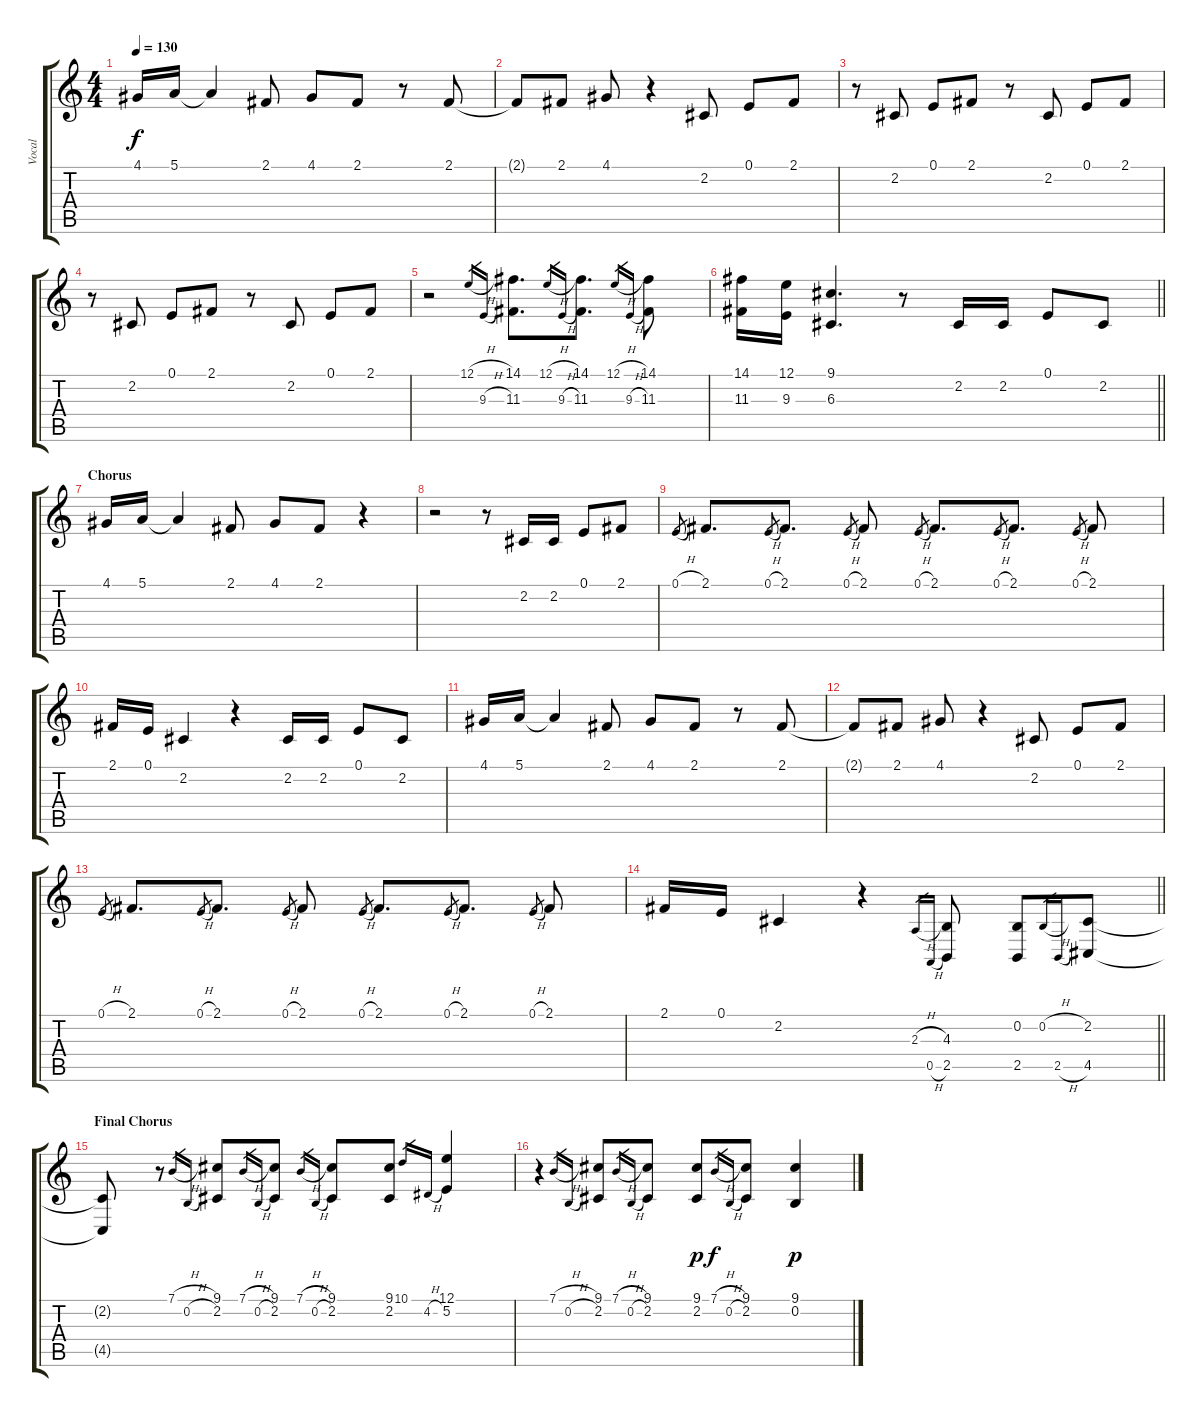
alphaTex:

\track ("Vocal" "Vocal") {instrument lead2sawtooth}
\staff {score tabs}
\tuning (E4 B3 G3 D3 A2 E2) {hide}
\ts (4 4)
\tempo 130
\clef g2
\ks c
4.1.16{dy f} 5.1.16 5.1{t}.4 2.1.8 4.1.8 2.1.8 r.8 2.1.8 |
2.1{t}.8 2.1.8 4.1.8 r.4 2.2.8 0.1.8 2.1.8 |
r.8 2.2.8 0.1.8 2.1.8 r.8 2.2.8 0.1.8 2.1.8 |
r.8 2.2.8 0.1.8 2.1.8 r.8 2.2.8 0.1.8 2.1.8 |
r.2 12.1{h}.16{gr} 9.3{h}.16{gr} (14.1 11.3).8{d} 12.1{h}.16{gr} 9.3{h}.16{gr} (14.1 11.3).8{d} 12.1{h}.16{gr} 9.3{h}.16{gr} (14.1 11.3).8 |
\barLineRight lightlight
(14.1 11.3).16 (12.1 9.3).16 (9.1 6.3).4{d} r.8 2.2.16 2.2.16 0.1.8 2.2.8 |
\section ("" "Chorus")
4.1.16 5.1.16 5.1{t}.4 2.1.8 4.1.8 2.1.8 r.4 |
r.2 r.8 2.2.16 2.2.16 0.1.8 2.1.8 |
0.1{h}.8{gr} 2.1.8{d} 0.1{h}.8{gr} 2.1.8{d} 0.1{h}.8{gr} 2.1.8 0.1{h}.8{gr} 2.1.8{d} 0.1{h}.8{gr} 2.1.8{d} 0.1{h}.8{gr} 2.1.8 |
2.1.16 0.1.16 2.2.4 r.4 2.2.16 2.2.16 0.1.8 2.2.8 |
4.1.16 5.1.16 5.1{t}.4 2.1.8 4.1.8 2.1.8 r.8 2.1.8 |
2.1{t}.8 2.1.8 4.1.8 r.4 2.2.8 0.1.8 2.1.8 |
0.1{h}.8{gr} 2.1.8{d} 0.1{h}.8{gr} 2.1.8{d} 0.1{h}.8{gr} 2.1.8 0.1{h}.8{gr} 2.1.8{d} 0.1{h}.8{gr} 2.1.8{d} 0.1{h}.8{gr} 2.1.8 |
\barLineRight lightlight
2.1.16 0.1.16 2.2.4 r.4 2.3{h}.16{gr} 0.5{h}.16{gr} (4.3 2.5).8 (0.2 2.5).8 0.2{h}.16{gr} 2.5{h}.16{gr} (2.2 4.5).8 |
\section ("" "Final Chorus")
(2.2{t} 4.5{t}).8 r.8 7.1{h}.16{gr} 0.2{h}.16{gr} (9.1 2.2).8 7.1{h}.16{gr} 0.2{h}.16{gr} (9.1 2.2).8 7.1{h}.16{gr} 0.2{h}.16{gr} (9.1 2.2).8 (9.1 2.2).8 10.1.16{gr} 4.2{h}.16{gr} (12.1 5.2).4 |
r.4 7.1{h}.16{gr} 0.2{h}.16{gr} (9.1 2.2).8 7.1{h}.16{gr} 0.2{h}.16{gr} (9.1 2.2).8 (9.1 2.2).8{dy p} 7.1{h}.16{gr dy f} 0.2{h}.16{gr} (9.1 2.2).8 (9.1 0.2).4{dy p}
